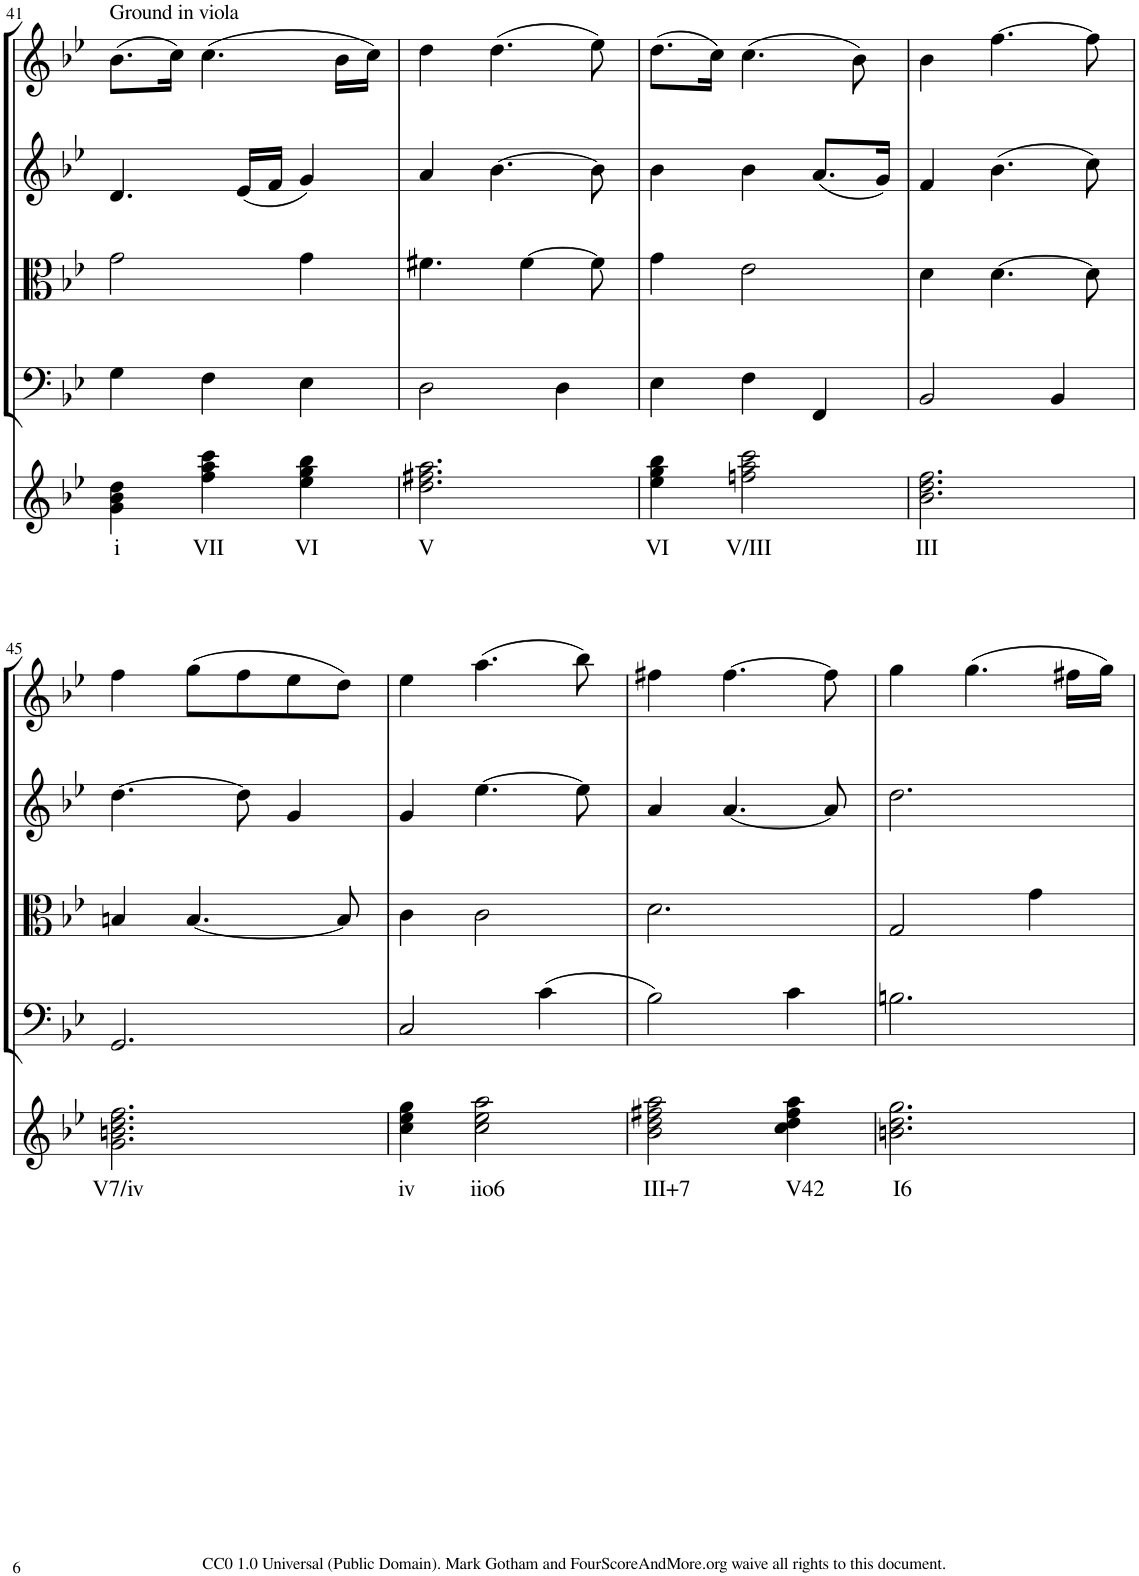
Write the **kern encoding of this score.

**kern	**text	**kern	**kern	**kern	**kern
*part5	*part5	*part4	*part3	*part2	*part1
*staff5	*staff5	*staff4	*staff3	*staff2	*staff1
*I"Analysis	*	*I"Violoncello	*I"Viola	*I"Violin II	*I"Violin I
*	*	*I'Vc	*I'Vla	*I'Vln	*I'Vln
!!LO:PB:g=z
*clefG2	*	*clefF4	*clefC3	*clefG2	*clefG2
*k[b-e-]	*	*k[b-e-]	*k[b-e-]	*k[b-e-]	*k[b-e-]
*M3/4	*	*M3/4	*M3/4	*M3/4	*M3/4
=41	=41	=41	=41	=41	=41
!	!	!	!	!	!LO:TX:a:t=Ground in viola
!	!LO:LY:b	!	!	!	!
4g\ 4b-\ 4dd\	i	4G\	2g\	4.d/	(>8.b-\L
.	.	.	.	.	16cc\Jk)
!	!LO:LY:b	!	!	!	!
4ff\ 4aa\ 4ccc\	VII	4F\	.	.	(>4.cc\
.	.	.	.	(<16e-/LL	.
.	.	.	.	16f/JJ	.
!	!LO:LY:b	!	!	!	!
4ee-\ 4gg\ 4bb-\	VI	4E-\	4g\	4g/)	.
.	.	.	.	.	16b-\LL
.	.	.	.	.	16cc\JJ)
=42	=42	=42	=42	=42	=42
!	!LO:LY:b	!	!	!	!
2.dd\ 2.ff#X\ 2.aa\	V	2D\	4.f#X\	4a/	4dd\
.	.	.	.	[4.b-\	(>4.dd\
.	.	.	[4f#\	.	.
.	.	4D\	.	.	.
.	.	.	8f#\]	8b-\]	8ee-\)
=43	=43	=43	=43	=43	=43
!	!LO:LY:b	!	!	!	!
4ee-\ 4gg\ 4bb-\	VI	4E-\	4g\	4b-\	(>8.dd\L
.	.	.	.	.	16cc\Jk)
!	!LO:LY:b	!	!	!	!
2ffn\ 2aa\ 2ccc\	V/III	4F\	2e-\	4b-\	(>4.cc\
.	.	4FF/	.	(<8.a/L	.
.	.	.	.	.	8b-\)
.	.	.	.	16g/Jk)	.
=44	=44	=44	=44	=44	=44
!	!LO:LY:b	!	!	!	!
2.b-\ 2.dd\ 2.ff\	III	2BB-/	4d\	4f/	4b-\
.	.	.	[4.d\	(>4.b-\	[4.ff\
.	.	4BB-/	.	.	.
.	.	.	8d\]	8cc\)	8ff\]
!!LO:LB:g=z
=45	=45	=45	=45	=45	=45
!	!LO:LY:b	!	!	!	!
2.g\ 2.bn\ 2.dd\ 2.ff\	V7/iv	2.GG/	4Bn/	[4.dd\	4ff\
.	.	.	[4.B/	.	(>8gg\L
.	.	.	.	8dd\]	8ff\
.	.	.	.	4g/	8ee-\
.	.	.	8B/]	.	8dd\J)
=46	=46	=46	=46	=46	=46
!	!LO:LY:b	!	!	!	!
4cc\ 4ee-\ 4gg\	iv	2C/	4c\	4g/	4ee-\
!	!LO:LY:b	!	!	!	!
2cc\ 2ee-\ 2aa\	iio6	.	2c\	[4.ee-\	(>4.aa\
.	.	(>4c\	.	.	.
.	.	.	.	8ee-\]	8bb-\)
=47	=47	=47	=47	=47	=47
!	!LO:LY:b	!	!	!	!
2b-\ 2dd\ 2ff#X\ 2aa\	III+7	2B-\)	2.d\	4a/	4ff#X\
.	.	.	.	[4.a/	[4.ff#\
!	!LO:LY:b	!	!	!	!
4cc\ 4dd\ 4ff#\ 4aa\	V42	4c\	.	.	.
.	.	.	.	8a/]	8ff#\]
=48	=48	=48	=48	=48	=48
!	!LO:LY:b	!	!	!	!
2.bn\ 2.dd\ 2.gg\	I6	2.Bn\	2G/	2.dd\	4gg\
.	.	.	.	.	(>4.gg\
.	.	.	4g\	.	.
.	.	.	.	.	16ff#X\LL
.	.	.	.	.	16gg\JJ)
=	=	=	=	=	=
*-	*-	*-	*-	*-	*-
